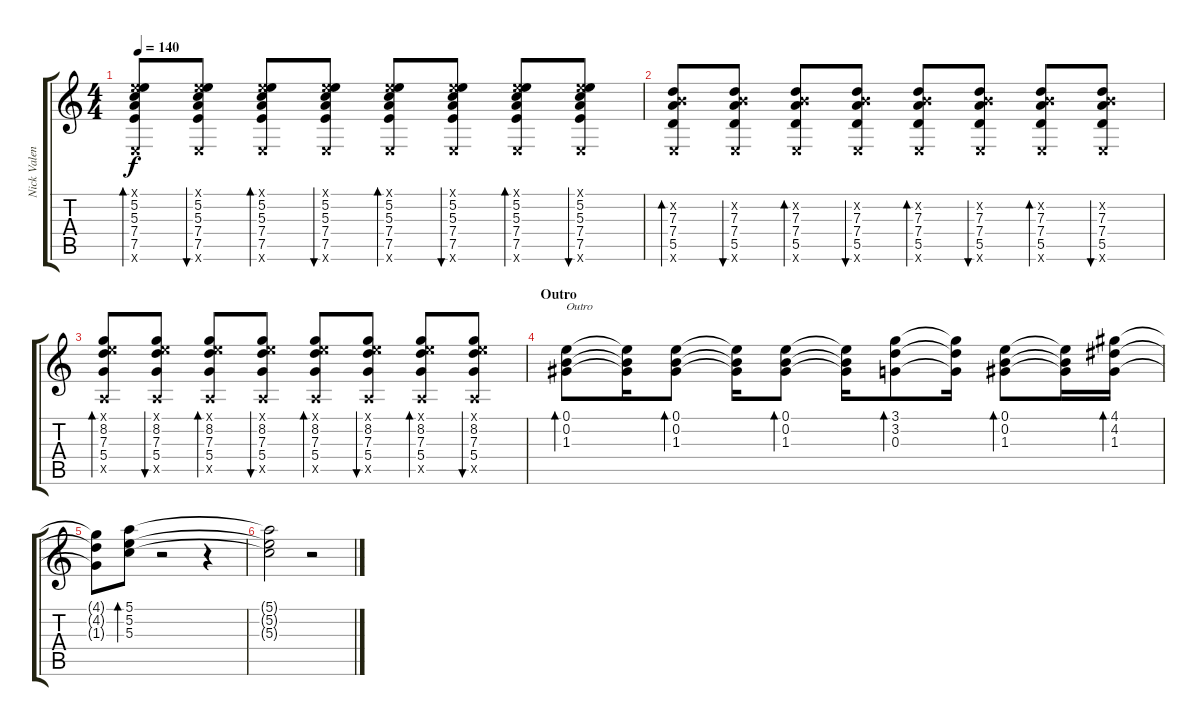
\track ("Nick Valensi? (left)" "Nick Valen") {instrument electricguitarjazz}
\staff {score tabs}
\tuning (E4 B3 G3 D3 A2 E2) {hide}
\ts (4 4)
\tempo 140
\clef g2
\ks c
(0.1{x} 5.2 5.3 7.4 7.5 0.6{x}).8{bd 60 dy f} (0.1{x} 5.2 5.3 7.4 7.5 0.6{x}).8{bu 60} (0.1{x} 5.2 5.3 7.4 7.5 0.6{x}).8{bd 60} (0.1{x} 5.2 5.3 7.4 7.5 0.6{x}).8{bu 60} (0.1{x} 5.2 5.3 7.4 7.5 0.6{x}).8{bd 60} (0.1{x} 5.2 5.3 7.4 7.5 0.6{x}).8{bu 60} (0.1{x} 5.2 5.3 7.4 7.5 0.6{x}).8{bd 60} (0.1{x} 5.2 5.3 7.4 7.5 0.6{x}).8{bu 60} |
(0.2{x} 7.3 7.4 5.5 0.6{x}).8{bd 60} (0.2{x} 7.3 7.4 5.5 0.6{x}).8{bu 60} (0.2{x} 7.3 7.4 5.5 0.6{x}).8{bd 60} (0.2{x} 7.3 7.4 5.5 0.6{x}).8{bu 60} (0.2{x} 7.3 7.4 5.5 0.6{x}).8{bd 60} (0.2{x} 7.3 7.4 5.5 0.6{x}).8{bu 60} (0.2{x} 7.3 7.4 5.5 0.6{x}).8{bd 60} (0.2{x} 7.3 7.4 5.5 0.6{x}).8{bu 60} |
(0.1{x} 8.2 7.3 5.4 0.5{x}).8{bd 60} (0.1{x} 8.2 7.3 5.4 0.5{x}).8{bu 60} (0.1{x} 8.2 7.3 5.4 0.5{x}).8{bd 60} (0.1{x} 8.2 7.3 5.4 0.5{x}).8{bu 60} (0.1{x} 8.2 7.3 5.4 0.5{x}).8{bd 60} (0.1{x} 8.2 7.3 5.4 0.5{x}).8{bu 60} (0.1{x} 8.2 7.3 5.4 0.5{x}).8{bd 60} (0.1{x} 8.2 7.3 5.4 0.5{x}).8{bu 60} |
\section ("" "Outro")
(0.1 0.2 1.3).8{bd 60 txt "Outro"} (0.1{t} 0.2{t} 1.3{t}).16 (0.1 0.2 1.3).8{bd 60} (0.1{t} 0.2{t} 1.3{t}).16 (0.1 0.2 1.3).8{bd 60} (0.1{t} 0.2{t} 1.3{t}).16 (3.1 3.2 0.3).8{bd 60} (3.1{t} 3.2{t} 0.3{t}).16 (0.1 0.2 1.3).8{bd 60} (0.1{t} 0.2{t} 1.3{t}).16 (4.1 4.2 1.3).16{bd 60} |
(4.1{t} 4.2{t} 1.3{t}).8 (5.1 5.2 5.3).8{bd 60} r.2 r.4 |
(5.1{t} 5.2{t} 5.3{t}).2 r.2
